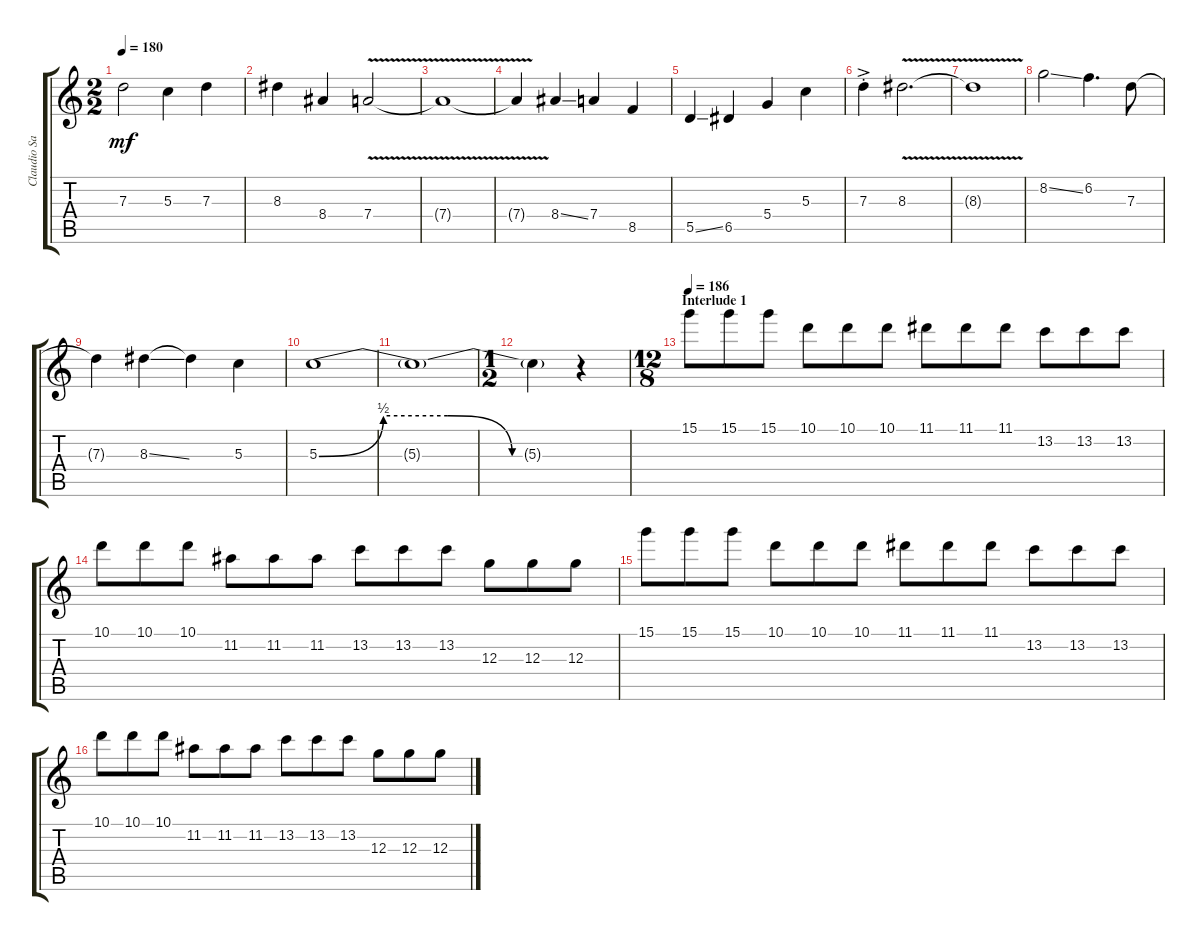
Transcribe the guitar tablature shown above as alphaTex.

\track ("Claudio Sanchez" "Claudio Sa") {instrument distortionguitar}
\staff {score tabs}
\tuning (E4 B3 G3 D3 A2 E2) {hide}
\ts (2 2)
\tempo 180
\clef g2
\ks c
7.3{t}.2{dy mf} 5.3.4 7.3.4 |
8.3.4 8.4.4 7.4{v}.2 |
7.4{v t}.1 |
7.4{v t}.4 8.4{ss}.4 7.4.4 8.5.4 |
5.5{ss}.4 6.5.4 5.4.4 5.3.4 |
7.3{ac st}.4 8.3{v}.2{d} |
8.3{v t}.1 |
8.2{ss}.2 6.2.4{d} 7.3.8 |
7.3{t}.4 8.3{ss}.4 8.3{t}.4 5.3.4 |
5.3{be (custom 0 0 15 2 30 2 45 0 60 0)}.1 |
5.3{t}.1 |
\ts (1 2)
5.3{t}.4 r.4 |
\ts (12 8)
\section ("" "Interlude 1")
\tempo 186
15.1.8 15.1.8 15.1.8 10.1.8 10.1.8 10.1.8 11.1.8 11.1.8 11.1.8 13.2.8 13.2.8 13.2.8 |
10.1.8 10.1.8 10.1.8 11.2.8 11.2.8 11.2.8 13.2.8 13.2.8 13.2.8 12.3.8 12.3.8 12.3.8 |
15.1.8 15.1.8 15.1.8 10.1.8 10.1.8 10.1.8 11.1.8 11.1.8 11.1.8 13.2.8 13.2.8 13.2.8 |
10.1.8 10.1.8 10.1.8 11.2.8 11.2.8 11.2.8 13.2.8 13.2.8 13.2.8 12.3.8 12.3.8 12.3.8
